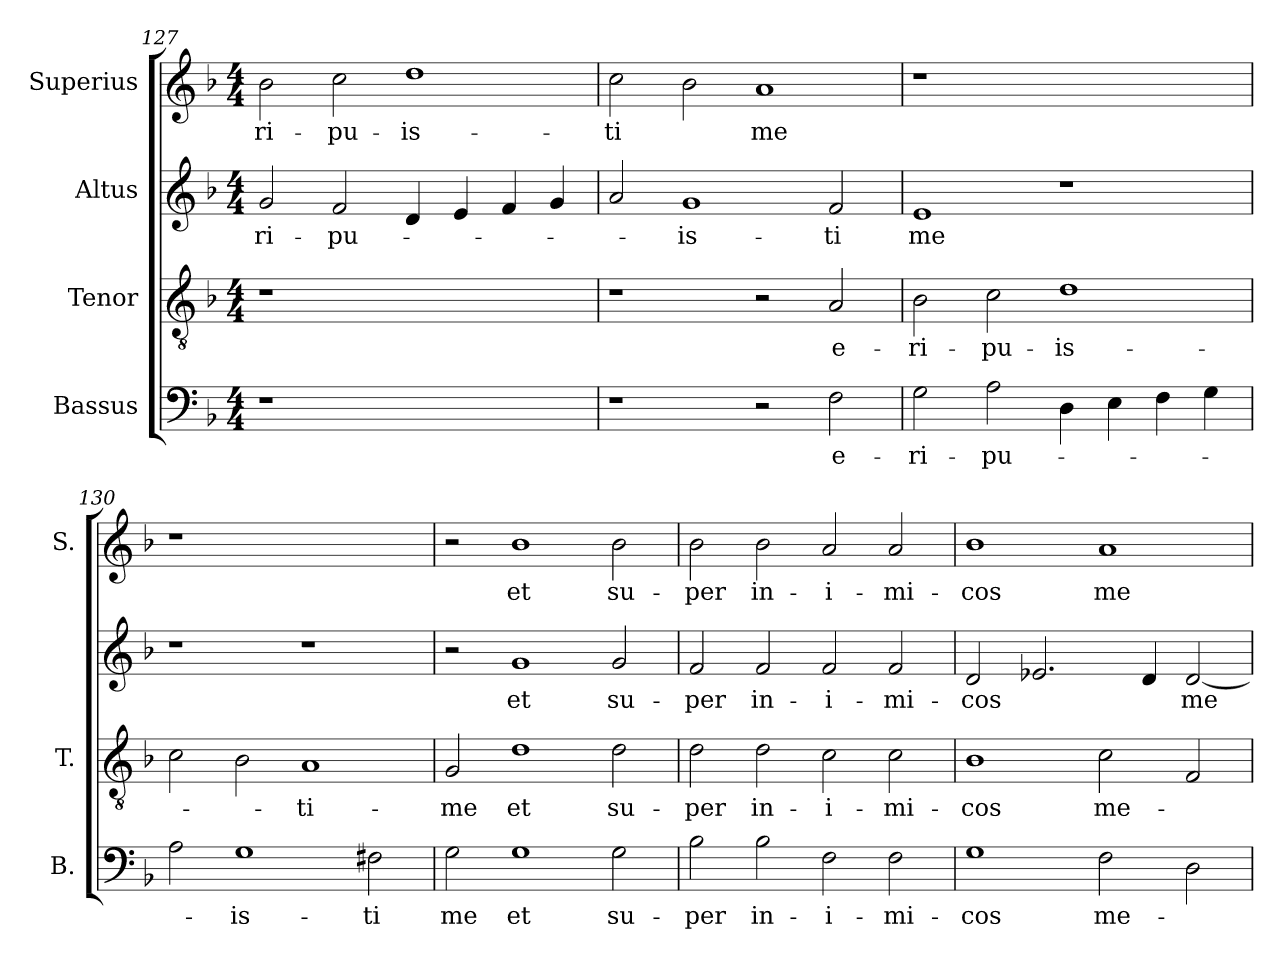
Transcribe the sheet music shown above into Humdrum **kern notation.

**kern	**text	**kern	**text	**kern	**text	**kern	**text
*part4	*part4	*part3	*part3	*part2	*part2	*part1	*part1
*staff4	*staff4	*staff3	*staff3	*staff2	*staff2	*staff1	*staff1
*I"Bassus	*	*I"Tenor	*	*I"Altus	*	*I"Superius	*
*I'B.	*	*I'T.	*	*	*	*I'S.	*
!!LO:LB:g=z
*clefF4	*	*clefGv2	*	*clefG2	*	*clefG2	*
*	*	*ITrd7c12	*	*	*	*	*
*k[b-]	*	*k[b-]	*	*k[b-]	*	*k[b-]	*
*F:	*	*F:	*	*F:	*	*F:	*
*M4/4	*	*M4/4	*	*M4/4	*	*M4/4	*
=127	=127	=127	=127	=127	=127	=127	=127
!LO:N:vis=1	!	!LO:N:vis=1	!	!	!	!	!
!	!	!	!	!	!LO:LY:b:color=#000000	!	!
!	!	!	!	!	!	!	!LO:LY:b:color=#000000
1r	.	1r	.	2gi/	-ri-	2b-i\	-ri-
!	!	!	!	!	!LO:LY:b:color=#000000	!	!
!	!	!	!	!	!	!	!LO:LY:b:color=#000000
.	.	.	.	2fi/	-pu-	2cci\	-pu-
!	!	!	!	!	!	!	!LO:LY:b:color=#000000
1ryy	.	1ryy	.	4di/	.	1ddi	-is-
.	.	.	.	4ei/	.	.	.
.	.	.	.	4fi/	.	.	.
.	.	.	.	4gi/	.	.	.
=128	=128	=128	=128	=128	=128	=128	=128
!	!	!	!	!	!	!	!LO:LY:b:color=#000000
1r	.	1r	.	2ai/	.	2cci\	-ti
!	!	!	!	!	!LO:LY:b:color=#000000	!	!
.	.	.	.	1gi	-is-	2b-i\	.
!	!	!	!	!	!	!	!LO:LY:b:color=#000000
2r	.	2r	.	.	.	1ai	me
!	!LO:LY:b:color=#000000	!	!	!	!	!	!
!	!	!	!LO:LY:b:color=#000000	!	!	!	!
!	!	!	!	!	!LO:LY:b:color=#000000	!	!
2Fi\	e-	2AAi/	e-	2fi/	-ti	.	.
=129	=129	=129	=129	=129	=129	=129	=129
!	!LO:LY:b:color=#000000	!	!	!	!	!	!
!	!	!	!LO:LY:b:color=#000000	!	!	!	!
!	!	!	!	!	!LO:LY:b:color=#000000	!LO:N:vis=1	!
2Gi\	-ri-	2BB-i\	-ri-	1ei	me	1r	.
!	!LO:LY:b:color=#000000	!	!	!	!	!	!
!	!	!	!LO:LY:b:color=#000000	!	!	!	!
2Ai\	-pu-	2Ci\	-pu-	.	.	.	.
!	!	!	!LO:LY:b:color=#000000	!	!	!	!
4Di\	.	1Di	-is-	1r	.	1ryy	.
4Ei\	.	.	.	.	.	.	.
4Fi\	.	.	.	.	.	.	.
4Gi\	.	.	.	.	.	.	.
=130	=130	=130	=130	=130	=130	=130	=130
!	!	!	!	!	!	!LO:N:vis=1	!
2Ai\	.	2Ci\	.	1r	.	1r	.
!	!LO:LY:b:color=#000000	!	!	!	!	!	!
1Gi	-is-	2BB-i\	.	.	.	.	.
!	!	!	!LO:LY:b:color=#000000	!	!	!	!
.	.	1AAi	-ti-	1r	.	1ryy	.
!	!LO:LY:b:color=#000000	!	!	!	!	!	!
2F#Xi\	-ti	.	.	.	.	.	.
=131	=131	=131	=131	=131	=131	=131	=131
!	!LO:LY:b:color=#000000	!	!	!	!	!	!
!	!	!	!LO:LY:b:color=#000000	!	!	!	!
2Gi\	me	2GGi/	-me	2r	.	2r	.
!	!LO:LY:b:color=#000000	!	!	!	!	!	!
!	!	!	!LO:LY:b:color=#000000	!	!	!	!
!	!	!	!	!	!LO:LY:b:color=#000000	!	!
!	!	!	!	!	!	!	!LO:LY:b:color=#000000
1Gi	et	1Di	et	1gi	et	1b-i	et
!	!LO:LY:b:color=#000000	!	!	!	!	!	!
!	!	!	!LO:LY:b:color=#000000	!	!	!	!
!	!	!	!	!	!LO:LY:b:color=#000000	!	!
!	!	!	!	!	!	!	!LO:LY:b:color=#000000
2Gi\	su-	2Di\	su-	2gi/	su-	2b-i\	su-
!!LO:LB:g=z
=132	=132	=132	=132	=132	=132	=132	=132
!	!LO:LY:b:color=#000000	!	!	!	!	!	!
!	!	!	!LO:LY:b:color=#000000	!	!	!	!
!	!	!	!	!	!LO:LY:b:color=#000000	!	!
!	!	!	!	!	!	!	!LO:LY:b:color=#000000
2B-i\	-per	2Di\	-per	2fi/	-per	2b-i\	-per
!	!LO:LY:b:color=#000000	!	!	!	!	!	!
!	!	!	!LO:LY:b:color=#000000	!	!	!	!
!	!	!	!	!	!LO:LY:b:color=#000000	!	!
!	!	!	!	!	!	!	!LO:LY:b:color=#000000
2B-i\	in-	2Di\	in-	2fi/	in-	2b-i\	in-
!	!LO:LY:b:color=#000000	!	!	!	!	!	!
!	!	!	!LO:LY:b:color=#000000	!	!	!	!
!	!	!	!	!	!LO:LY:b:color=#000000	!	!
!	!	!	!	!	!	!	!LO:LY:b:color=#000000
2Fi\	-i-	2Ci\	-i-	2fi/	-i-	2ai/	-i-
!	!LO:LY:b:color=#000000	!	!	!	!	!	!
!	!	!	!LO:LY:b:color=#000000	!	!	!	!
!	!	!	!	!	!LO:LY:b:color=#000000	!	!
!	!	!	!	!	!	!	!LO:LY:b:color=#000000
2Fi\	-mi-	2Ci\	-mi-	2fi/	-mi-	2ai/	-mi-
=133	=133	=133	=133	=133	=133	=133	=133
!	!LO:LY:b:color=#000000	!	!	!	!	!	!
!	!	!	!LO:LY:b:color=#000000	!	!	!	!
!	!	!	!	!	!LO:LY:b:color=#000000	!	!
!	!	!	!	!	!	!	!LO:LY:b:color=#000000
1Gi	-cos	1BB-i	-cos	2di/	-cos	1b-i	-cos
.	.	.	.	2.e-Xi/	.	.	.
!	!LO:LY:b:color=#000000	!	!	!	!	!	!
!	!	!	!LO:LY:b:color=#000000	!	!	!	!
!	!	!	!	!	!	!	!LO:LY:b:color=#000000
2Fi\	me-	2Ci\	me-	.	.	1ai	me-
.	.	.	.	4di/	.	.	.
!	!	!	!	!	!LO:LY:b:color=#000000	!	!
2Di\	.	2FFi/	.	[<2di/	me-	.	.
=	=	=	=	=	=	=	=
*-	*-	*-	*-	*-	*-	*-	*-
